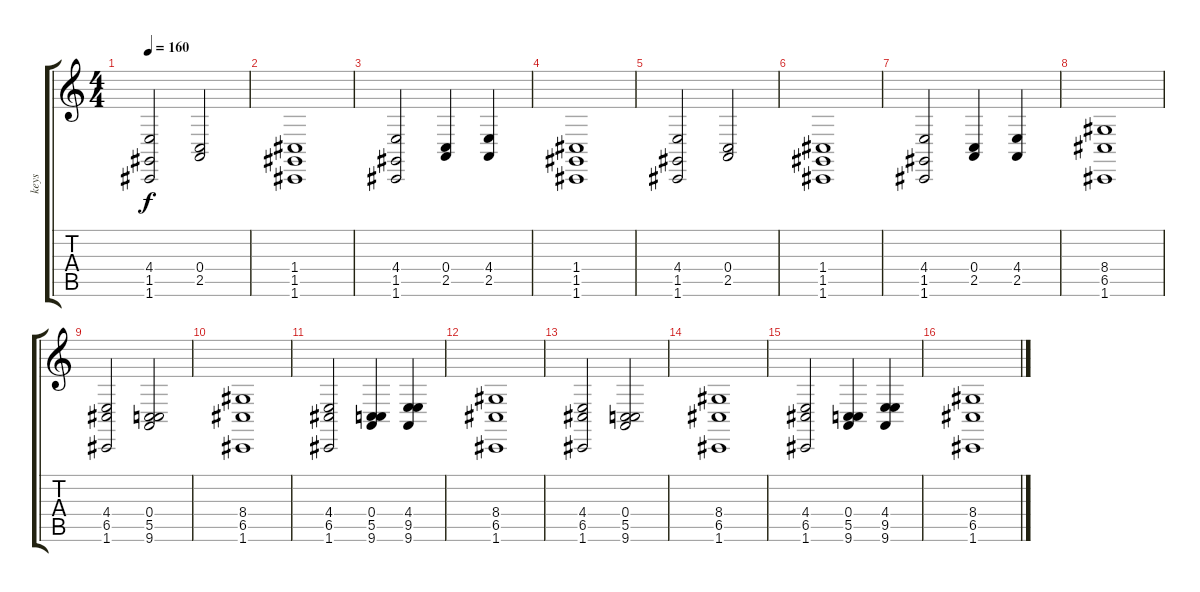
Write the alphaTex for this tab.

\track ("keys" "keys") {instrument drawbarorgan}
\staff {score tabs}
\tuning (D4 A3 F3 C3 G2 C2) {hide}
\ts (4 4)
\tempo 160
\clef g2
\ks c
(4.4 1.5 1.6).2{dy f} (0.4 2.5).2 |
(1.4 1.5 1.6).1 |
(4.4 1.5 1.6).2 (0.4 2.5).4 (4.4 2.5).4 |
(1.4 1.5 1.6).1 |
(4.4 1.5 1.6).2 (0.4 2.5).2 |
(1.4 1.5 1.6).1 |
(4.4 1.5 1.6).2 (0.4 2.5).4 (4.4 2.5).4 |
(8.4 6.5 1.6).1 |
(4.4 6.5 1.6).2 (0.4 5.5 9.6).2 |
(8.4 6.5 1.6).1 |
(4.4 6.5 1.6).2 (0.4 5.5 9.6).4 (4.4 9.5 9.6).4 |
(8.4 6.5 1.6).1 |
(4.4 6.5 1.6).2 (0.4 5.5 9.6).2 |
(8.4 6.5 1.6).1 |
(4.4 6.5 1.6).2 (0.4 5.5 9.6).4 (4.4 9.5 9.6).4 |
(8.4 6.5 1.6).1
